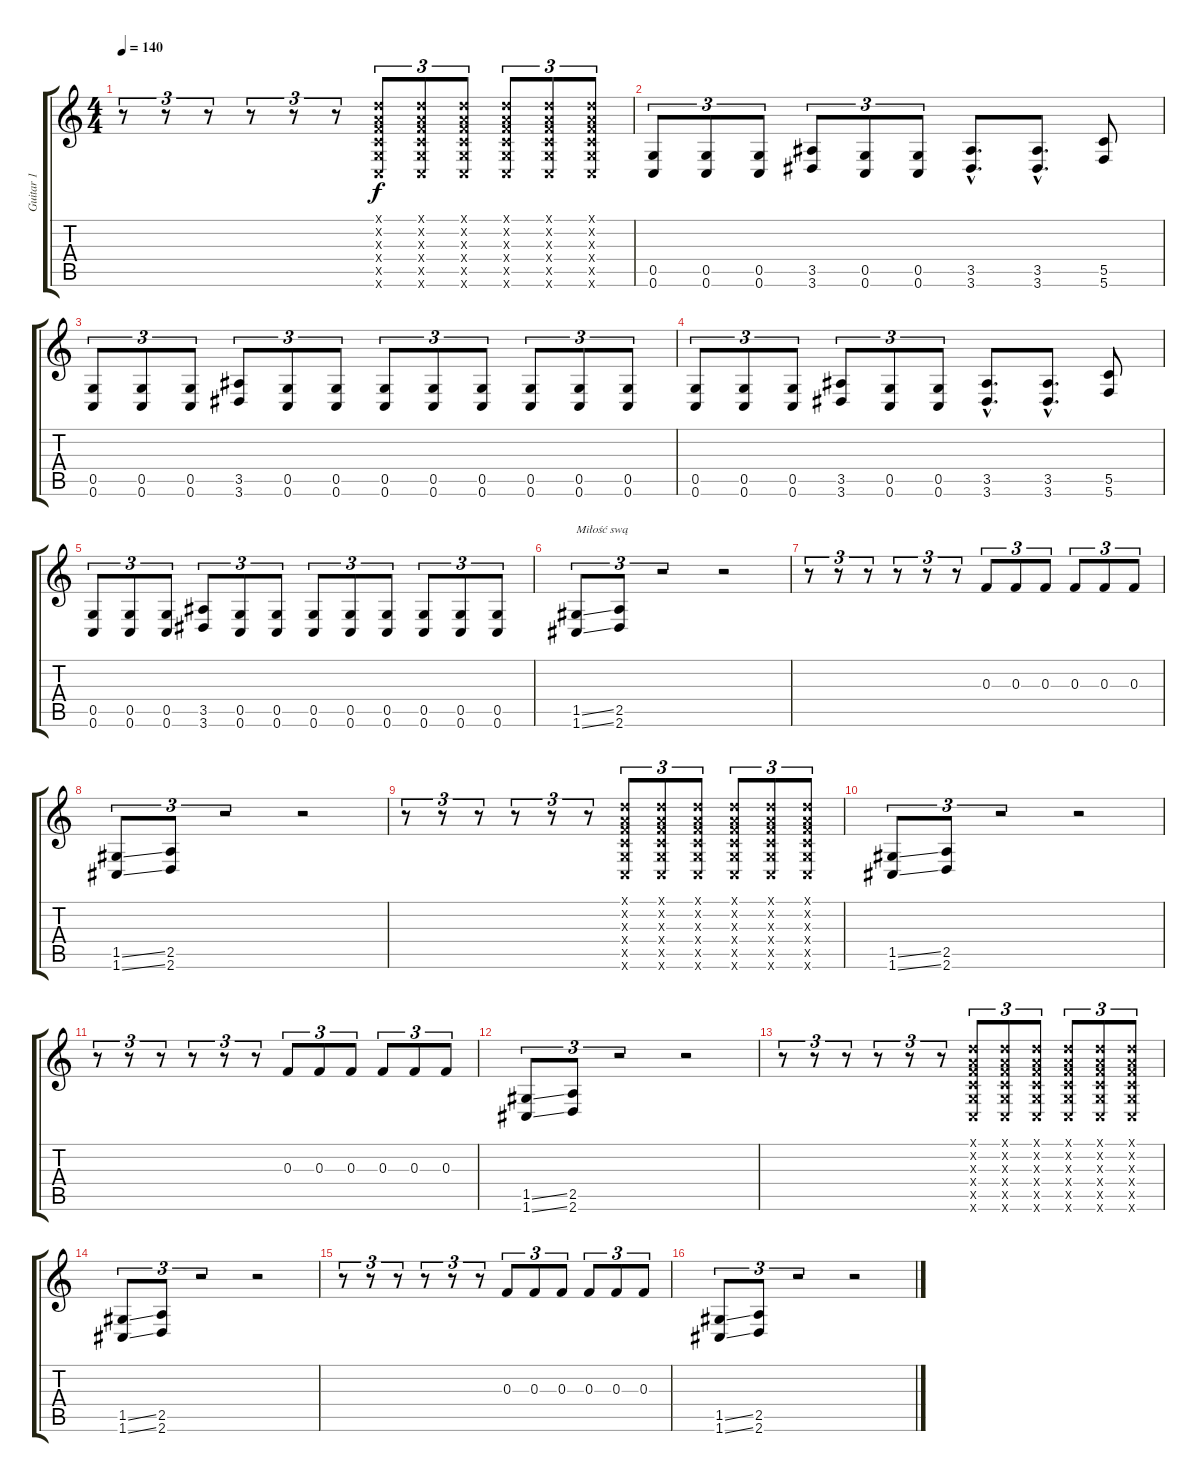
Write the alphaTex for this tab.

\track ("Guitar 1" "Guitar 1") {instrument distortionguitar}
\staff {score tabs}
\tuning (D4 A3 F3 C3 G2 C2) {hide}
\ts (4 4)
\tempo 140
\clef g2
\ks c
r.8{tu (3 2) dy f} r.8{tu (3 2)} r.8{tu (3 2)} r.8{tu (3 2)} r.8{tu (3 2)} r.8{tu (3 2)} (0.1{x} 0.2{x} 0.3{x} 0.4{x} 0.5{x} 0.6{x}).8{tu (3 2)} (0.1{x} 0.2{x} 0.3{x} 0.4{x} 0.5{x} 0.6{x}).8{tu (3 2)} (0.1{x} 0.2{x} 0.3{x} 0.4{x} 0.5{x} 0.6{x}).8{tu (3 2)} (0.1{x} 0.2{x} 0.3{x} 0.4{x} 0.5{x} 0.6{x}).8{tu (3 2)} (0.1{x} 0.2{x} 0.3{x} 0.4{x} 0.5{x} 0.6{x}).8{tu (3 2)} (0.1{x} 0.2{x} 0.3{x} 0.4{x} 0.5{x} 0.6{x}).8{tu (3 2)} |
(0.5 0.6).8{tu (3 2)} (0.5 0.6).8{tu (3 2)} (0.5 0.6).8{tu (3 2)} (3.5 3.6).8{tu (3 2)} (0.5 0.6).8{tu (3 2)} (0.5 0.6).8{tu (3 2)} (3.5{hac} 3.6{hac}).8{d} (3.5{hac} 3.6{hac}).8{d} (5.5 5.6).8 |
(0.5 0.6).8{tu (3 2)} (0.5 0.6).8{tu (3 2)} (0.5 0.6).8{tu (3 2)} (3.5 3.6).8{tu (3 2)} (0.5 0.6).8{tu (3 2)} (0.5 0.6).8{tu (3 2)} (0.5 0.6).8{tu (3 2)} (0.5 0.6).8{tu (3 2)} (0.5 0.6).8{tu (3 2)} (0.5 0.6).8{tu (3 2)} (0.5 0.6).8{tu (3 2)} (0.5 0.6).8{tu (3 2)} |
(0.5 0.6).8{tu (3 2)} (0.5 0.6).8{tu (3 2)} (0.5 0.6).8{tu (3 2)} (3.5 3.6).8{tu (3 2)} (0.5 0.6).8{tu (3 2)} (0.5 0.6).8{tu (3 2)} (3.5{hac} 3.6{hac}).8{d} (3.5{hac} 3.6{hac}).8{d} (5.5 5.6).8 |
(0.5 0.6).8{tu (3 2)} (0.5 0.6).8{tu (3 2)} (0.5 0.6).8{tu (3 2)} (3.5 3.6).8{tu (3 2)} (0.5 0.6).8{tu (3 2)} (0.5 0.6).8{tu (3 2)} (0.5 0.6).8{tu (3 2)} (0.5 0.6).8{tu (3 2)} (0.5 0.6).8{tu (3 2)} (0.5 0.6).8{tu (3 2)} (0.5 0.6).8{tu (3 2)} (0.5 0.6).8{tu (3 2)} |
(1.5{ss} 1.6{ss}).8{tu (3 2) txt "Miłość swą"} (2.5 2.6).8{tu (3 2)} r.2{tu (3 2)} r.2 |
r.8{tu (3 2)} r.8{tu (3 2)} r.8{tu (3 2)} r.8{tu (3 2)} r.8{tu (3 2)} r.8{tu (3 2)} 0.3.8{tu (3 2)} 0.3.8{tu (3 2) txt " "} 0.3.8{tu (3 2)} 0.3.8{tu (3 2)} 0.3.8{tu (3 2)} 0.3.8{tu (3 2)} |
(1.5{ss} 1.6{ss}).8{tu (3 2) txt " "} (2.5 2.6).8{tu (3 2)} r.2{tu (3 2)} r.2 |
r.8{tu (3 2)} r.8{tu (3 2)} r.8{tu (3 2)} r.8{tu (3 2)} r.8{tu (3 2)} r.8{tu (3 2)} (0.1{x} 0.2{x} 0.3{x} 0.4{x} 0.5{x} 0.6{x}).8{tu (3 2)} (0.1{x} 0.2{x} 0.3{x} 0.4{x} 0.5{x} 0.6{x}).8{tu (3 2)} (0.1{x} 0.2{x} 0.3{x} 0.4{x} 0.5{x} 0.6{x}).8{tu (3 2)} (0.1{x} 0.2{x} 0.3{x} 0.4{x} 0.5{x} 0.6{x}).8{tu (3 2)} (0.1{x} 0.2{x} 0.3{x} 0.4{x} 0.5{x} 0.6{x}).8{tu (3 2)} (0.1{x} 0.2{x} 0.3{x} 0.4{x} 0.5{x} 0.6{x}).8{tu (3 2)} |
(1.5{ss} 1.6{ss}).8{tu (3 2) txt " "} (2.5 2.6).8{tu (3 2)} r.2{tu (3 2)} r.2 |
r.8{tu (3 2)} r.8{tu (3 2)} r.8{tu (3 2)} r.8{tu (3 2)} r.8{tu (3 2)} r.8{tu (3 2)} 0.3.8{tu (3 2)} 0.3.8{tu (3 2) txt " "} 0.3.8{tu (3 2)} 0.3.8{tu (3 2)} 0.3.8{tu (3 2)} 0.3.8{tu (3 2)} |
(1.5{ss} 1.6{ss}).8{tu (3 2) txt " "} (2.5 2.6).8{tu (3 2)} r.2{tu (3 2)} r.2 |
r.8{tu (3 2)} r.8{tu (3 2)} r.8{tu (3 2)} r.8{tu (3 2)} r.8{tu (3 2)} r.8{tu (3 2)} (0.1{x} 0.2{x} 0.3{x} 0.4{x} 0.5{x} 0.6{x}).8{tu (3 2)} (0.1{x} 0.2{x} 0.3{x} 0.4{x} 0.5{x} 0.6{x}).8{tu (3 2)} (0.1{x} 0.2{x} 0.3{x} 0.4{x} 0.5{x} 0.6{x}).8{tu (3 2)} (0.1{x} 0.2{x} 0.3{x} 0.4{x} 0.5{x} 0.6{x}).8{tu (3 2)} (0.1{x} 0.2{x} 0.3{x} 0.4{x} 0.5{x} 0.6{x}).8{tu (3 2)} (0.1{x} 0.2{x} 0.3{x} 0.4{x} 0.5{x} 0.6{x}).8{tu (3 2)} |
(1.5{ss} 1.6{ss}).8{tu (3 2) txt " "} (2.5 2.6).8{tu (3 2)} r.2{tu (3 2)} r.2 |
r.8{tu (3 2)} r.8{tu (3 2)} r.8{tu (3 2)} r.8{tu (3 2)} r.8{tu (3 2)} r.8{tu (3 2)} 0.3.8{tu (3 2)} 0.3.8{tu (3 2) txt " "} 0.3.8{tu (3 2)} 0.3.8{tu (3 2)} 0.3.8{tu (3 2)} 0.3.8{tu (3 2)} |
(1.5{ss} 1.6{ss}).8{tu (3 2) txt " "} (2.5 2.6).8{tu (3 2)} r.2{tu (3 2)} r.2
